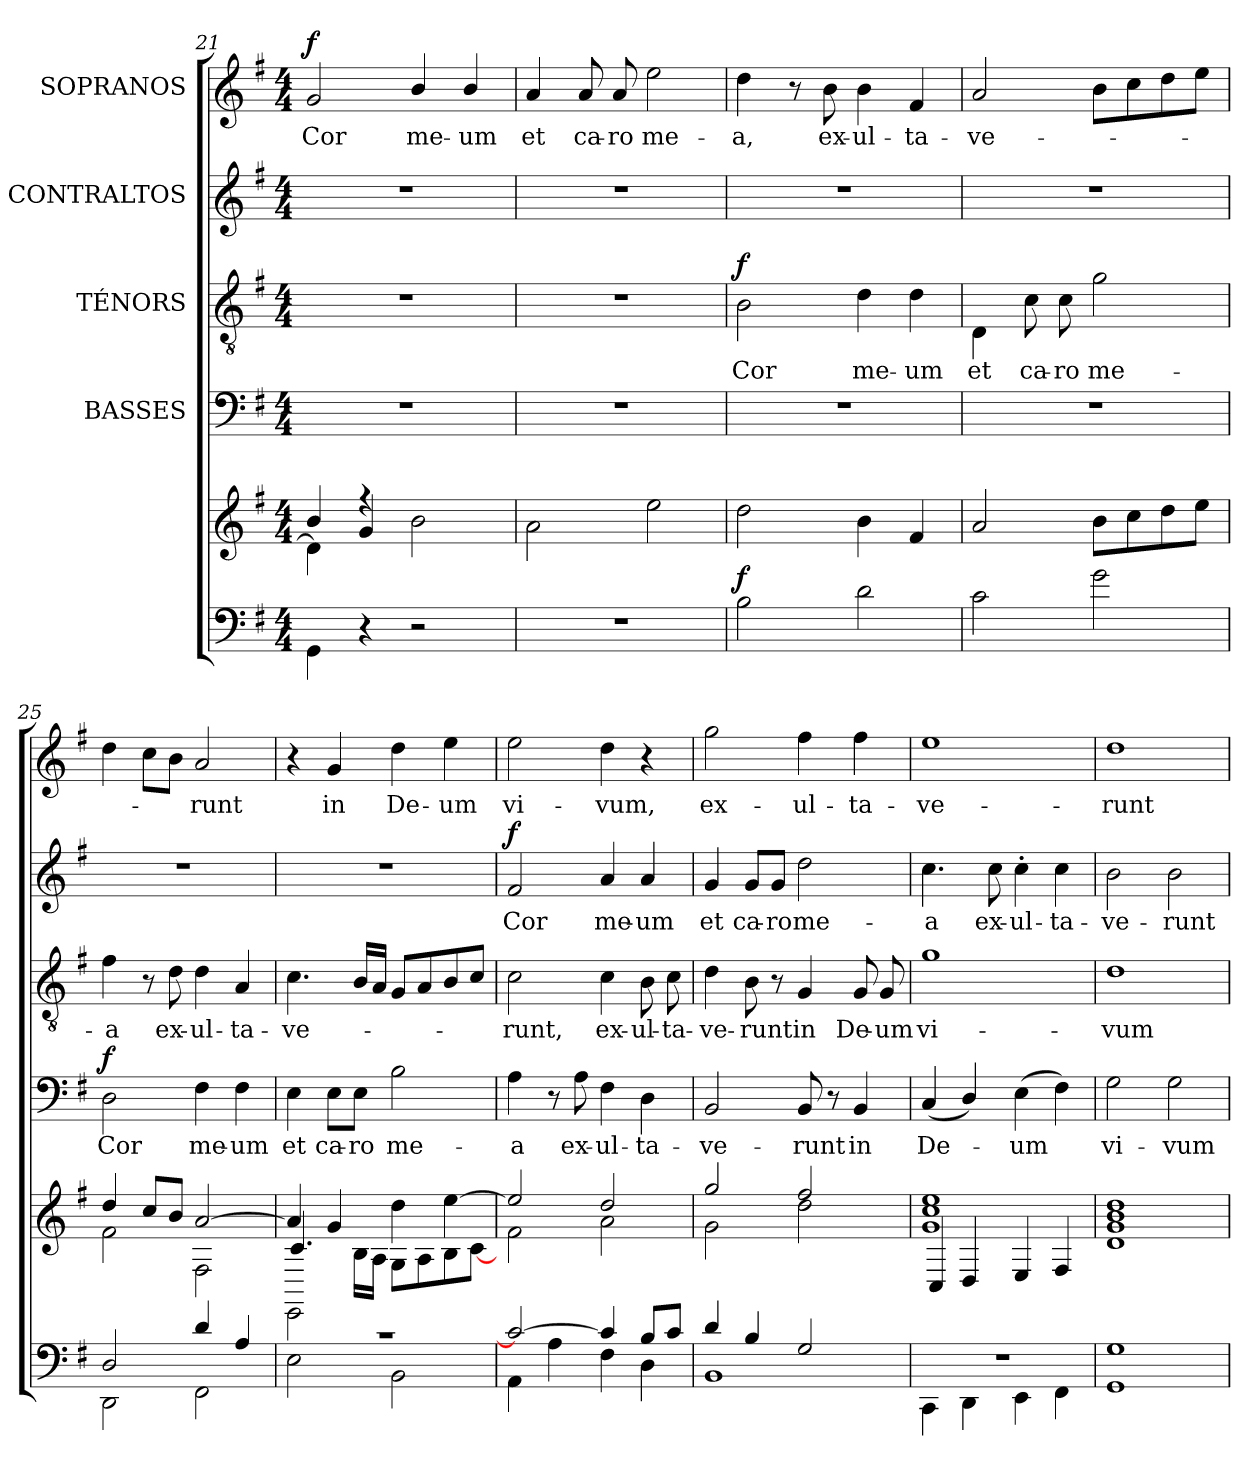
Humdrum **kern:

**kern	**kern	**dynam	**kern	**text	**dynam	**kern	**text	**dynam	**kern	**text	**dynam	**kern	**text	**dynam
*part5	*part5	*part5	*part4	*part4	*part4	*part3	*part3	*part3	*part2	*part2	*part2	*part1	*part1	*part1
*staff6	*staff5	*staff5/6	*staff4	*staff4	*staff4	*staff3	*staff3	*staff3	*staff2	*staff2	*staff2	*staff1	*staff1	*staff1
*	*	*	*I"BASSES	*	*	*I"TÉNORS	*	*	*I"CONTRALTOS	*	*	*I"SOPRANOS	*	*
*clefF4	*clefG2	*	*clefF4	*	*	*clefGv2	*	*	*clefG2	*	*	*clefG2	*	*
*k[f#]	*k[f#]	*	*k[f#]	*	*	*k[f#]	*	*	*k[f#]	*	*	*k[f#]	*	*
*M4/4	*M4/4	*	*M4/4	*	*	*M4/4	*	*	*M4/4	*	*	*M4/4	*	*
=21	=21	=21	=21	=21	=21	=21	=21	=21	=21	=21	=21	=21	=21	=21
*	*^	*	*	*	*	*	*	*	*	*	*	*	*	*
*	*	*^	*	*	*	*	*	*	*	*	*	*	*	*	*
!	!	!	!	!	!	!	!	!	!	!	!	!	!	!	!	!LO:DY:a
4GG\	4bi/	4dj\]	4ryy	.	1r	.	.	1r	.	.	1r	.	.	2gi/	Cor	f
4r	4r	4ryy	4gi	.	.	.	.	.	.	.	.	.	.	.	.	.
2r	2b	2ryy	2ryy	.	.	.	.	.	.	.	.	.	.	4bi/	me-	.
.	.	.	.	.	.	.	.	.	.	.	.	.	.	4bZ/	-um	.
*	*v	*v	*v	*	*	*	*	*	*	*	*	*	*	*	*	*
=22	=22	=22	=22	=22	=22	=22	=22	=22	=22	=22	=22	=22	=22	=22
1r	2ai\	.	1r	.	.	1r	.	.	1r	.	.	4ai/	et	.
.	.	.	.	.	.	.	.	.	.	.	.	8ai/	ca-	.
.	.	.	.	.	.	.	.	.	.	.	.	8ai/	-ro	.
.	2eei\	.	.	.	.	.	.	.	.	.	.	2eei\	me-	.
=23	=23	=23	=23	=23	=23	=23	=23	=23	=23	=23	=23	=23	=23	=23
!	!	!LO:DY:a=2	!	!	!	!	!	!LO:DY:a	!	!	!	!	!	!
2BZ\	2ddi\	f	1r	.	.	2Bi\	Cor	f	1r	.	.	4ddi\	a,	.
.	.	.	.	.	.	.	.	.	.	.	.	8r	.	.
.	.	.	.	.	.	.	.	.	.	.	.	8bi\	ex-	.
2dZ\	4bi\	.	.	.	.	4di\	me-	.	.	.	.	4bi\	-ul-	.
.	4f#i/	.	.	.	.	4di\	um	.	.	.	.	4f#i/	-ta-	.
!!LO:LB:g=z
=24	=24	=24	=24	=24	=24	=24	=24	=24	=24	=24	=24	=24	=24	=24
2cZ\	2ai/	.	1r	.	.	4Di\	et	.	1r	.	.	2ai/	ve-	.
.	.	.	.	.	.	8ci\	ca-	.	.	.	.	.	.	.
.	.	.	.	.	.	8ci\	ro	.	.	.	.	.	.	.
2gZ\	8biL	.	.	.	.	2gi\	me-	.	.	.	.	8biL	.	.
.	8cci	.	.	.	.	.	.	.	.	.	.	8cci	.	.
.	8ddi	.	.	.	.	.	.	.	.	.	.	8ddi	.	.
.	8eeiJ	.	.	.	.	.	.	.	.	.	.	8eeiJ	.	.
=25	=25	=25	=25	=25	=25	=25	=25	=25	=25	=25	=25	=25	=25	=25
*^	*^	*	*	*	*	*	*	*	*	*	*	*	*	*
!	!	!	!	!	!	!	!LO:DY:a	!	!	!	!	!	!	!	!	!
2DZ/	2DDV\	4ddi/	2f#j\	.	2Di\	Cor	f	4f#i\	-a	.	1r	.	.	4ddi\	.	.
.	.	8cciL	.	.	.	.	.	8r	.	.	.	.	.	8cciL	.	.
.	.	8biJ	.	.	.	.	.	8di\	ex-	.	.	.	.	8biJ	.	.
4dZ/	2FF#V\	[2ai/	2F#j\	.	4F#i\	me-	.	4di\	-ul-	.	.	.	.	2ai/	-runt	.
4AZ/	.	.	.	.	4F#i\	um	.	4Ai/	-ta-	.	.	.	.	.	.	.
=26	=26	=26	=26	=26	=26	=26	=26	=26	=26	=26	=26	=26	=26	=26	=26	=26
*	*	*	*^	*	*	*	*	*	*	*	*	*	*	*	*	*
1r	2Ej\	4ai/]	4.cZ/	2EEV\	.	4Ei\	et	.	4.ci\	ve-	.	1r	.	.	4r	.	.
.	.	4gi/	.	.	.	8Ei\L	ca-	.	.	.	.	.	.	.	4gi/	in	.
.	.	.	16BZLL	.	.	8Ei\J	ro	.	16BiLL	.	.	.	.	.	.	.	.
.	.	.	16AZJJ	.	.	.	.	.	16AiJJ	.	.	.	.	.	.	.	.
.	2BBj\	4ddi\	8GZL	2ryy	.	2Bi\	me-	.	8GiL	.	.	.	.	.	4ddi\	De-	.
.	.	.	8AZ	.	.	.	.	.	8Ai	.	.	.	.	.	.	.	.
.	.	[4eei\	8BZ	.	.	.	.	.	8Bi	.	.	.	.	.	4eei\	um	.
.	.	.	[8cZJ	.	.	.	.	.	8ciJ	.	.	.	.	.	.	.	.
*	*	*	*v	*v	*	*	*	*	*	*	*	*	*	*	*	*	*
=27	=27	=27	=27	=27	=27	=27	=27	=27	=27	=27	=27	=27	=27	=27	=27	=27
!	!	!	!	!	!	!	!	!	!	!	!	!	!LO:DY:a	!	!	!
2cZ/_	4AAV\	2eei/]	2f#j\	.	4Ai\	a	.	2ci\	runt,	.	2f#i/	Cor	f	2eei\	vi-	.
.	4AV\	.	.	.	8r	.	.	.	.	.	.	.	.	.	.	.
.	.	.	.	.	8Ai\	ex-	.	.	.	.	.	.	.	.	.	.
4cZ/]	4F#V\	2ddi/	2aj\	.	4F#i\	ul-	.	4ci\	ex-	.	4ai/	me-	.	4ddi\	-vum,	.
8BZL	4DV\	.	.	.	4Di\	ta-	.	8Bi\	ul-	.	4ai/	um	.	4r	.	.
8cZJ	.	.	.	.	.	.	.	8ci\	ta-	.	.	.	.	.	.	.
!!LO:PB:g=z
=28	=28	=28	=28	=28	=28	=28	=28	=28	=28	=28	=28	=28	=28	=28	=28	=28
1BBZ/	4d/	2ggi/	2gj\	.	2BBi/	ve-	.	4di\	-ve-	.	4gi/	et	.	2ggi\	ex-	.
.	4BV/	.	.	.	.	.	.	8Bi\	-runt	.	8gi/L	ca-	.	.	.	.
.	.	.	.	.	.	.	.	8r	.	.	8gi/J	-ro	.	.	.	.
.	2GV/	2ff#i/	2ddj\	.	8BBi/	runt	.	4Gi/	in	.	2ddi\	me-	.	4ff#i\	ul-	.
.	.	.	.	.	8r	.	.	.	.	.	.	.	.	.	.	.
.	.	.	.	.	4BBi/	in	.	8Gi/	De-	.	.	.	.	4ff#i\	ta-	.
.	.	.	.	.	.	.	.	8Gi/	-um	.	.	.	.	.	.	.
=29	=29	=29	=29	=29	=29	=29	=29	=29	=29	=29	=29	=29	=29	=29	=29	=29
1r	4CCj\	1gi/ 1cci/ 1eei/	4CZ/	.	(4Ci/	De-	.	1gi/	vi-	.	4.cci\	a	.	1eei/	ve-	.
.	4DDj\	.	4DZ/	.	4Di/)	.	.	.	.	.	.	.	.	.	.	.
.	.	.	.	.	.	.	.	.	.	.	8cci\	ex-	.	.	.	.
.	4EEj\	.	4EZ/	.	(4Ei\	-um	.	.	.	.	4cc'>i\	-ul-	.	.	.	.
.	4FF#j\	.	4F#Z/	.	4F#i\)	.	.	.	.	.	4cci\	-ta-	.	.	.	.
*v	*v	*	*	*	*	*	*	*	*	*	*	*	*	*	*	*
*	*v	*v	*	*	*	*	*	*	*	*	*	*	*	*	*
=30	=30	=30	=30	=30	=30	=30	=30	=30	=30	=30	=30	=30	=30	=30
1GGZ/ 1GZ/	1di/ 1gi/ 1bi/ 1ddi/	.	2Gi\	vi-	.	1di/	-vum	.	2bi\	ve-	.	1ddi/	-runt	.
.	.	.	2Gi\	vum	.	.	.	.	2bi\	runt	.	.	.	.
=	=	=	=	=	=	=	=	=	=	=	=	=	=	=
*-	*-	*-	*-	*-	*-	*-	*-	*-	*-	*-	*-	*-	*-	*-
